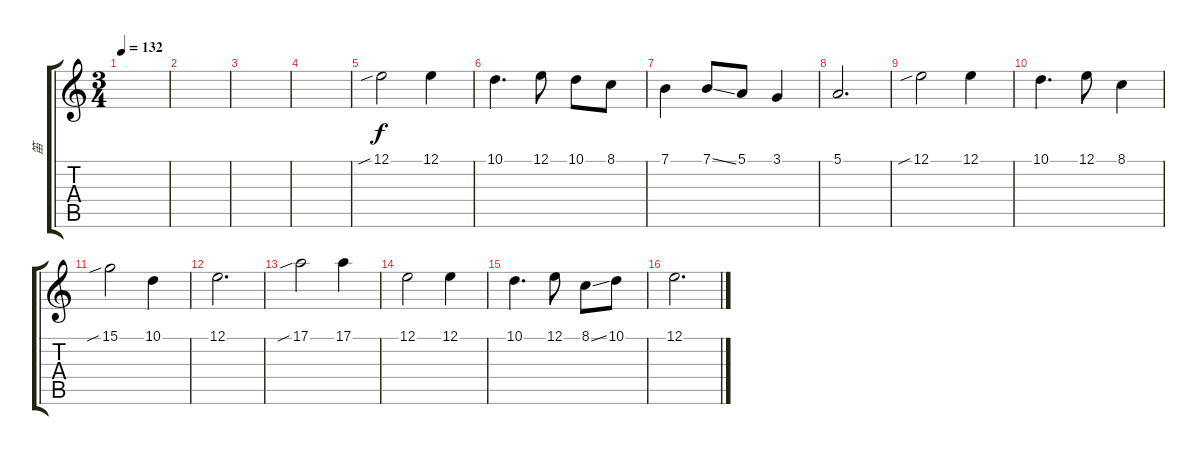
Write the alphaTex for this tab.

\track ("笛" "笛") {instrument piccolo}
\staff {score tabs}
\tuning (E4 B3 G3 D3 A2 E2) {hide}
\ts (3 4)
\tempo 132
\clef g2
\ks c
|
|
|
|
12.1{sib}.2 12.1.4 |
10.1.4{d} 12.1.8 10.1.8 8.1.8 |
7.1.4 7.1{ss}.8 5.1.8 3.1.4 |
5.1.2{d} |
12.1{sib}.2 12.1.4 |
10.1.4{d} 12.1.8 8.1.4 |
15.1{sib}.2 10.1.4 |
12.1.2{d} |
17.1{sib}.2 17.1.4 |
12.1.2 12.1.4 |
10.1.4{d} 12.1.8 8.1{ss}.8 10.1.8 |
12.1.2{d}
